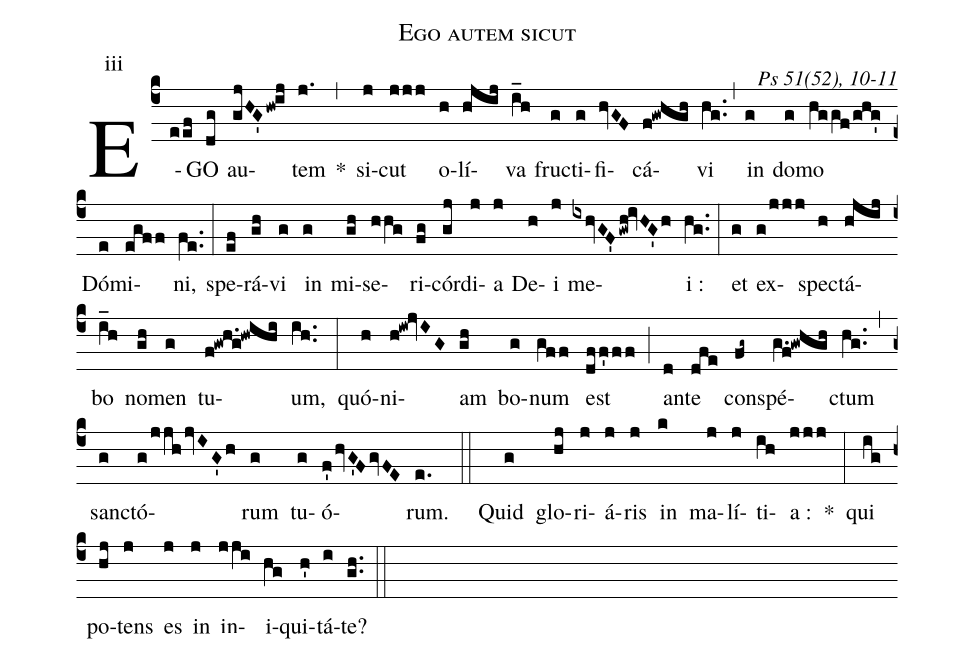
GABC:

name:Ego autem sicut;
commentary: Ps 51(52), 10-11;
mode:iii;
%%
(c4) E(eef)GO(dg) au(gjHG'hw!ij)tem(j.) *(,) si(j)cut(jjj) o(h)lí(hjij)va(i_h) fru(g)cti(g)fi(hvGF)cá(f!gwhgh)vi(hg..) (,) in(g) do(g)mo(hggf/ghg') Dó(e)mi(egff)ni,(fe..) (:) spe(ef)rá(gh)vi(g) in(g) mi(gh)se(hhg)ri(fg)cór(gj)di(j)a(j) De(h)i(j) me(ixhvGF'/gwh!ivHG'h)i~:(hg..) (:) et(g) ex(g/jjj)spe(h)ctá(hjij)bo(i_h) no(gh)men(g) tu(f!gwh.g!hwihi)um,(ih..) (:) quó(h)ni(h!iw!jvIG)am(gh) bo(g)num(gff) est(dff'ff) (;) an(d)te(dfe) con(fg~)spé(g.f!gwhgh)ctum(hg..) (,) sanc(g)tó(g/jjh/jvIG'h)rum(g) tu(g)ó(f'/hvG'F/gvFE)rum.(e.) ∏(::) Quid(g) glo(hj)ri(j)á(j)ris(j) in(k) ma(j)lí(j)ti(ih)a~:(jjj) *(:) qui(ig) po(hj)tens(j) es(j) in(j) in(jji)i(hg)qui(h')tá(i)te?(gh..) (::)
